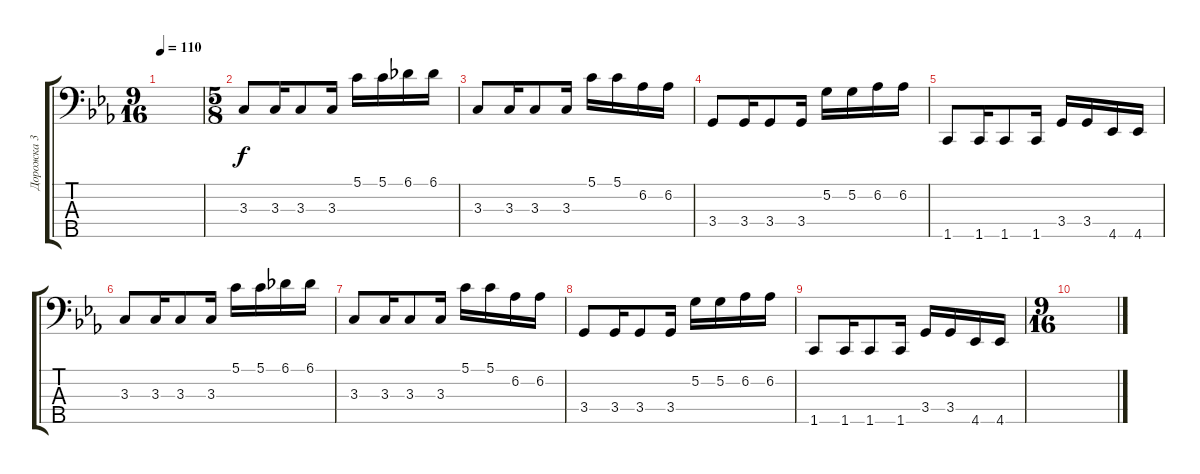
\track ("Дорожка 3" "Дорожка 3") {instrument electricbassfinger}
\staff {score tabs}
\tuning (G2 D2 A1 E1 B0) {hide}
\ts (9 16)
\tempo 110
\clef f4
\ks cminor
|
\ts (5 8)
3.3.8 3.3.16 3.3.8 3.3.16 5.1.16 5.1.16 6.1.16 6.1.16 |
3.3.8 3.3.16 3.3.8 3.3.16 5.1.16 5.1.16 6.2.16 6.2.16 |
3.4.8 3.4.16 3.4.8 3.4.16 5.2.16 5.2.16 6.2.16 6.2.16 |
1.5.8 1.5.16 1.5.8 1.5.16 3.4.16 3.4.16 4.5.16 4.5.16 |
3.3.8 3.3.16 3.3.8 3.3.16 5.1.16 5.1.16 6.1.16 6.1.16 |
3.3.8 3.3.16 3.3.8 3.3.16 5.1.16 5.1.16 6.2.16 6.2.16 |
3.4.8 3.4.16 3.4.8 3.4.16 5.2.16 5.2.16 6.2.16 6.2.16 |
1.5.8 1.5.16 1.5.8 1.5.16 3.4.16 3.4.16 4.5.16 4.5.16 |
\ts (9 16)
